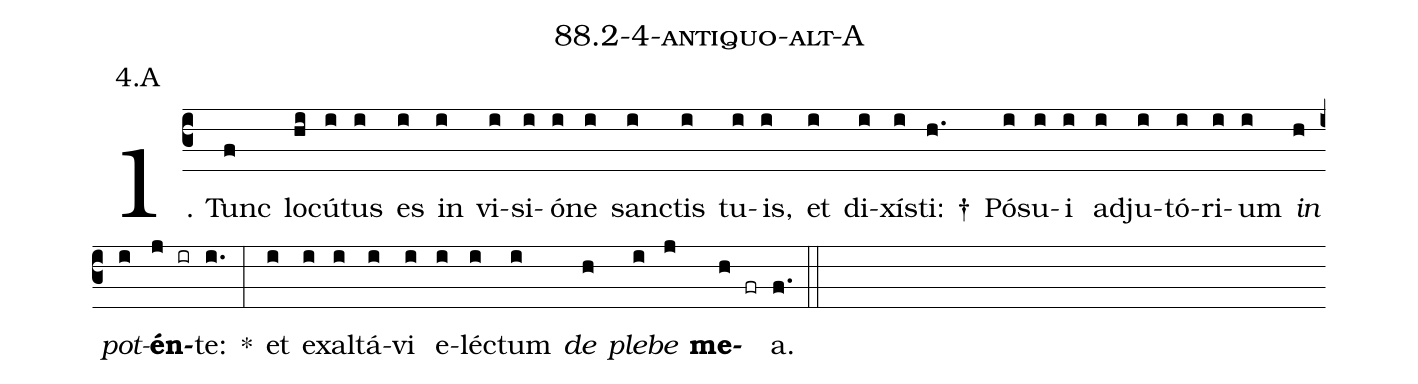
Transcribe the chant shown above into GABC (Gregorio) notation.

name: 88.2-4-antiquo-alt-A;
annotation: 4.A;
%%
(c3)1. Tunc(f) lo(hi)cú(i)tus(i) es(i) in(i) vi(i)si(i)ó(i)ne(i) sanc(i)tis(i) tu(i)is,(i) et(i) di(i)xís(i)ti: †(h.) Pó(i)su(i)i(i) ad(i)ju(i)tó(i)ri(i)um(i) <i>in</i>(h) <i>pot</i>(i)<b>én</b>(j ir)te:(i.) *(:) et(i) ex(i)al(i)tá(i)vi(i) e(i)léc(i)tum(i) <i>de</i>(h) <i>ple</i>(i)<i>be</i>(j) <b>me</b>(h fr)a.(f.) (::)


%E(i) u(h) o(i) u(j) a(h) e.(f.) (::)
